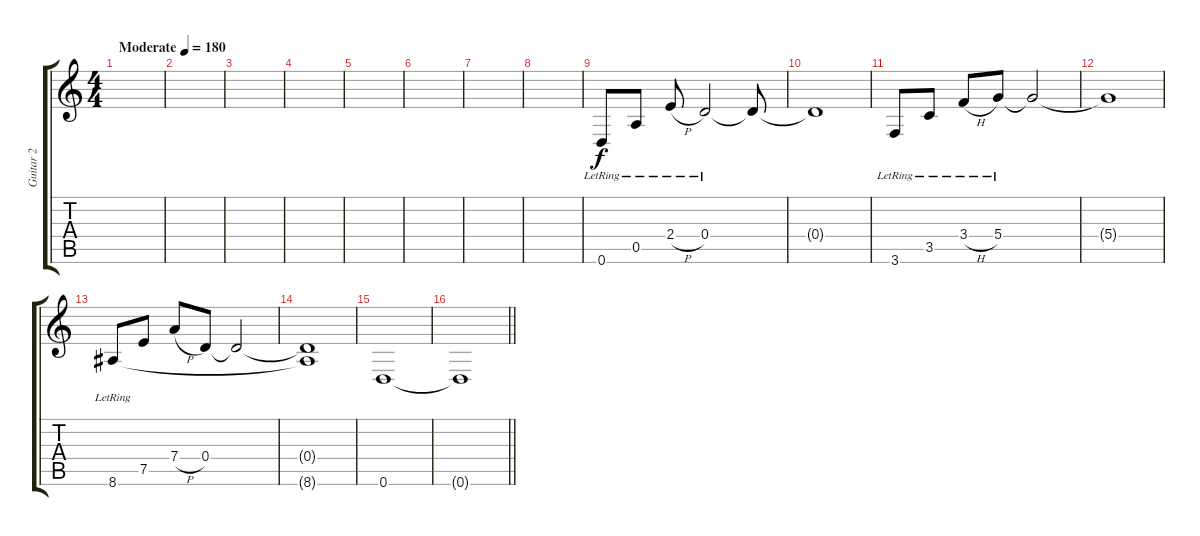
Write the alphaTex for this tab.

\track ("Guitar 2" "Guitar 2") {instrument electricguitarjazz}
\staff {score tabs}
\tuning (E4 B3 G3 D3 A2 D2) {hide}
\ts (4 4)
\tempo (180 "Moderate")
\clef g2
\ks c
|
|
|
|
|
|
|
|
0.6{lr}.8 0.5{lr}.8 2.4{h lr}.8 0.4{lr}.2 0.4{t}.8 |
0.4{t}.1 |
3.6{lr}.8 3.5{lr}.8 3.4{h lr}.8 5.4{lr}.8 5.4{t}.2 |
5.4{t}.1 |
8.6{lr}.8 7.5.8 7.4{h}.8 0.4.8 0.4{t}.2 |
(0.4{t} 8.6{t}).1 |
0.6.1 |
\barLineRight lightlight
0.6{t}.1
